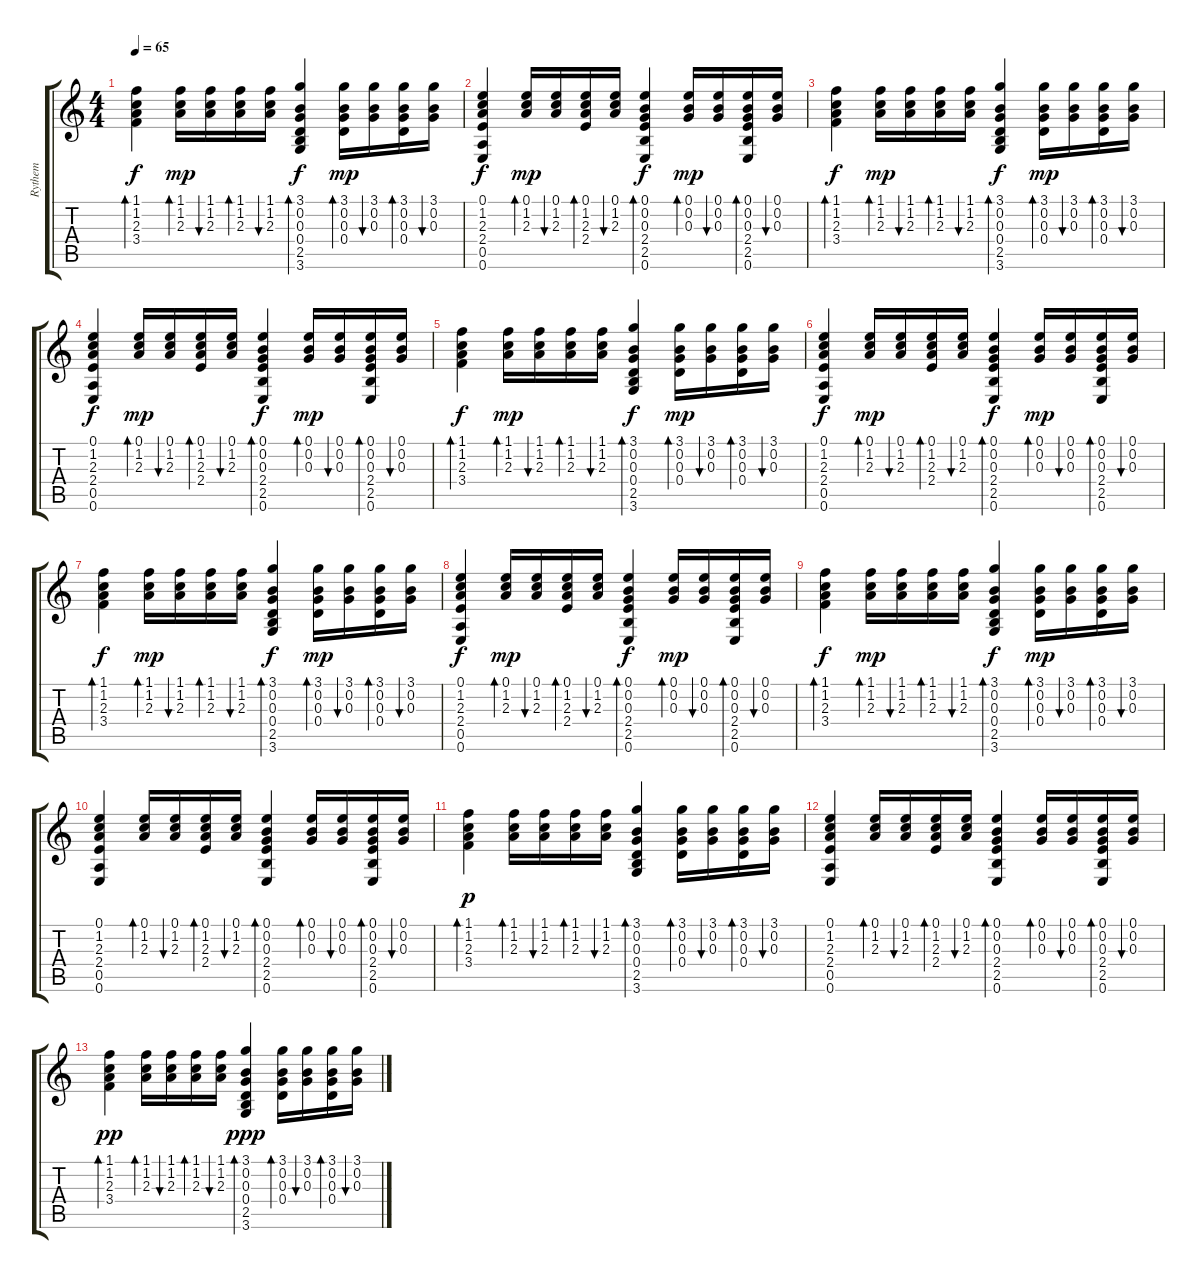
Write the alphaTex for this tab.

\track ("Rythem" "Rythem") {instrument acousticguitarsteel}
\staff {score tabs}
\tuning (E4 B3 G3 D3 A2 E2) {hide}
\ts (4 4)
\tempo 65
\clef g2
\ks c
(1.1 1.2 2.3 3.4).4{bd 60 dy f} (1.1 1.2 2.3).16{bd 30 dy mp} (1.1 1.2 2.3).16{bu 60} (1.1 1.2 2.3).16{bd 30} (1.1 1.2 2.3).16{bu 60} (3.1 0.2 0.3 0.4 2.5 3.6).4{bd 30 dy f} (3.1 0.2 0.3 0.4).16{bd 30 dy mp} (3.1 0.2 0.3).16{bu 60} (3.1 0.2 0.3 0.4).16{bd 30} (3.1 0.2 0.3).16{bu 60} |
(0.1 1.2 2.3 2.4 0.5 0.6).4{dy f} (0.1 1.2 2.3).16{bd 30 dy mp} (0.1 1.2 2.3).16{bu 60} (0.1 1.2 2.3 2.4).16{bd 30} (0.1 1.2 2.3).16{bu 60} (0.1 0.2 0.3 2.4 2.5 0.6).4{bd 30 dy f} (0.1 0.2 0.3).16{bd 30 dy mp} (0.1 0.2 0.3).16{bu 60} (0.1 0.2 0.3 2.4 2.5 0.6).16{bd 30} (0.1 0.2 0.3).16{bu 60} |
(1.1 1.2 2.3 3.4).4{bd 60 dy f} (1.1 1.2 2.3).16{bd 30 dy mp} (1.1 1.2 2.3).16{bu 60} (1.1 1.2 2.3).16{bd 30} (1.1 1.2 2.3).16{bu 60} (3.1 0.2 0.3 0.4 2.5 3.6).4{bd 30 dy f} (3.1 0.2 0.3 0.4).16{bd 30 dy mp} (3.1 0.2 0.3).16{bu 60} (3.1 0.2 0.3 0.4).16{bd 30} (3.1 0.2 0.3).16{bu 60} |
(0.1 1.2 2.3 2.4 0.5 0.6).4{dy f} (0.1 1.2 2.3).16{bd 30 dy mp} (0.1 1.2 2.3).16{bu 60} (0.1 1.2 2.3 2.4).16{bd 30} (0.1 1.2 2.3).16{bu 60} (0.1 0.2 0.3 2.4 2.5 0.6).4{bd 30 dy f} (0.1 0.2 0.3).16{bd 30 dy mp} (0.1 0.2 0.3).16{bu 60} (0.1 0.2 0.3 2.4 2.5 0.6).16{bd 30} (0.1 0.2 0.3).16{bu 60} |
(1.1 1.2 2.3 3.4).4{bd 60 dy f} (1.1 1.2 2.3).16{bd 30 dy mp} (1.1 1.2 2.3).16{bu 60} (1.1 1.2 2.3).16{bd 30} (1.1 1.2 2.3).16{bu 60} (3.1 0.2 0.3 0.4 2.5 3.6).4{bd 30 dy f} (3.1 0.2 0.3 0.4).16{bd 30 dy mp} (3.1 0.2 0.3).16{bu 60} (3.1 0.2 0.3 0.4).16{bd 30} (3.1 0.2 0.3).16{bu 60} |
(0.1 1.2 2.3 2.4 0.5 0.6).4{dy f} (0.1 1.2 2.3).16{bd 30 dy mp} (0.1 1.2 2.3).16{bu 60} (0.1 1.2 2.3 2.4).16{bd 30} (0.1 1.2 2.3).16{bu 60} (0.1 0.2 0.3 2.4 2.5 0.6).4{bd 30 dy f} (0.1 0.2 0.3).16{bd 30 dy mp} (0.1 0.2 0.3).16{bu 60} (0.1 0.2 0.3 2.4 2.5 0.6).16{bd 30} (0.1 0.2 0.3).16{bu 60} |
(1.1 1.2 2.3 3.4).4{bd 60 dy f} (1.1 1.2 2.3).16{bd 30 dy mp} (1.1 1.2 2.3).16{bu 60} (1.1 1.2 2.3).16{bd 30} (1.1 1.2 2.3).16{bu 60} (3.1 0.2 0.3 0.4 2.5 3.6).4{bd 30 dy f} (3.1 0.2 0.3 0.4).16{bd 30 dy mp} (3.1 0.2 0.3).16{bu 60} (3.1 0.2 0.3 0.4).16{bd 30} (3.1 0.2 0.3).16{bu 60} |
(0.1 1.2 2.3 2.4 0.5 0.6).4{dy f} (0.1 1.2 2.3).16{bd 30 dy mp} (0.1 1.2 2.3).16{bu 60} (0.1 1.2 2.3 2.4).16{bd 30} (0.1 1.2 2.3).16{bu 60} (0.1 0.2 0.3 2.4 2.5 0.6).4{bd 30 dy f} (0.1 0.2 0.3).16{bd 30 dy mp} (0.1 0.2 0.3).16{bu 60} (0.1 0.2 0.3 2.4 2.5 0.6).16{bd 30} (0.1 0.2 0.3).16{bu 60} |
(1.1 1.2 2.3 3.4).4{bd 60 dy f} (1.1 1.2 2.3).16{bd 30 dy mp} (1.1 1.2 2.3).16{bu 60} (1.1 1.2 2.3).16{bd 30} (1.1 1.2 2.3).16{bu 60} (3.1 0.2 0.3 0.4 2.5 3.6).4{bd 30 dy f} (3.1 0.2 0.3 0.4).16{bd 30 dy mp} (3.1 0.2 0.3).16{bu 60} (3.1 0.2 0.3 0.4).16{bd 30} (3.1 0.2 0.3).16{bu 60} |
(0.1 1.2 2.3 2.4 0.5 0.6).4 (0.1 1.2 2.3).16{bd 30} (0.1 1.2 2.3).16{bu 60} (0.1 1.2 2.3 2.4).16{bd 30} (0.1 1.2 2.3).16{bu 60} (0.1 0.2 0.3 2.4 2.5 0.6).4{bd 30} (0.1 0.2 0.3).16{bd 30} (0.1 0.2 0.3).16{bu 60} (0.1 0.2 0.3 2.4 2.5 0.6).16{bd 30} (0.1 0.2 0.3).16{bu 60} |
(1.1 1.2 2.3 3.4).4{bd 60 dy p} (1.1 1.2 2.3).16{bd 30} (1.1 1.2 2.3).16{bu 60} (1.1 1.2 2.3).16{bd 30} (1.1 1.2 2.3).16{bu 60} (3.1 0.2 0.3 0.4 2.5 3.6).4{bd 30} (3.1 0.2 0.3 0.4).16{bd 30} (3.1 0.2 0.3).16{bu 60} (3.1 0.2 0.3 0.4).16{bd 30} (3.1 0.2 0.3).16{bu 60} |
(0.1 1.2 2.3 2.4 0.5 0.6).4 (0.1 1.2 2.3).16{bd 30} (0.1 1.2 2.3).16{bu 60} (0.1 1.2 2.3 2.4).16{bd 30} (0.1 1.2 2.3).16{bu 60} (0.1 0.2 0.3 2.4 2.5 0.6).4{bd 30} (0.1 0.2 0.3).16{bd 30} (0.1 0.2 0.3).16{bu 60} (0.1 0.2 0.3 2.4 2.5 0.6).16{bd 30} (0.1 0.2 0.3).16{bu 60} |
(1.1 1.2 2.3 3.4).4{bd 60 dy pp} (1.1 1.2 2.3).16{bd 30} (1.1 1.2 2.3).16{bu 60} (1.1 1.2 2.3).16{bd 30} (1.1 1.2 2.3).16{bu 60} (3.1 0.2 0.3 0.4 2.5 3.6).4{bd 30 dy ppp} (3.1 0.2 0.3 0.4).16{bd 30} (3.1 0.2 0.3).16{bu 60} (3.1 0.2 0.3 0.4).16{bd 30} (3.1 0.2 0.3).16{bu 60}
